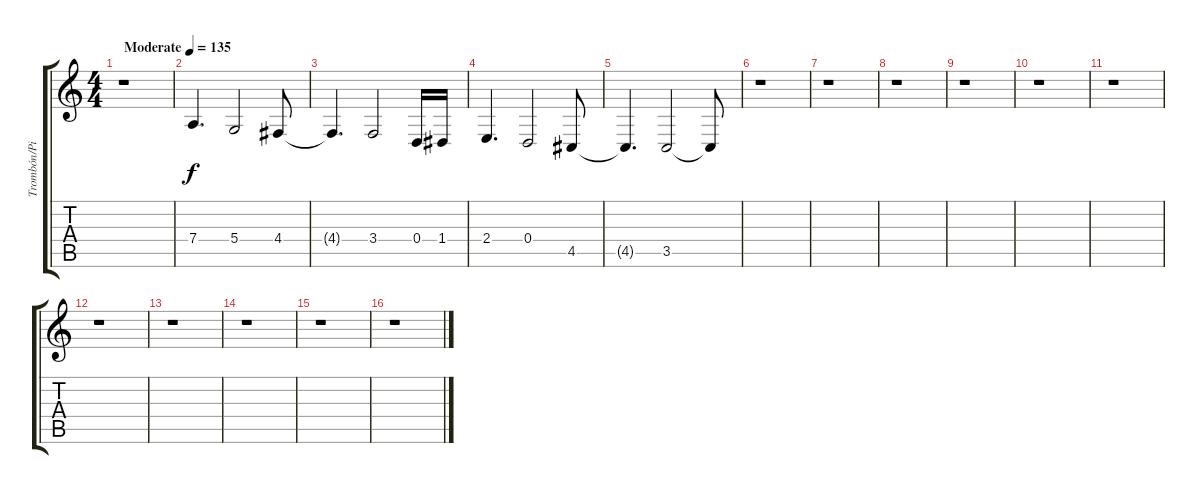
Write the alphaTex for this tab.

\track ("Trombón/Piano" "Trombón/Pi") {instrument trombone}
\staff {score tabs}
\tuning (E4 B3 G3 D3 A2 E2) {hide}
\ts (4 4)
\tempo (135 "Moderate")
\clef g2
\ks c
r.1{dy f balance 0 instrument trombone} |
7.4.4{d} 5.4.2 4.4.8 |
4.4{t}.4{d} 3.4.2 0.4.16 1.4.16 |
2.4.4{d} 0.4.2 4.5.8 |
4.5{t}.4{d} 3.5.2 3.5{t}.8 |
r.1{balance 8} |
r.1 |
r.1 |
r.1 |
r.1 |
r.1 |
r.1 |
r.1 |
r.1 |
r.1 |
r.1
